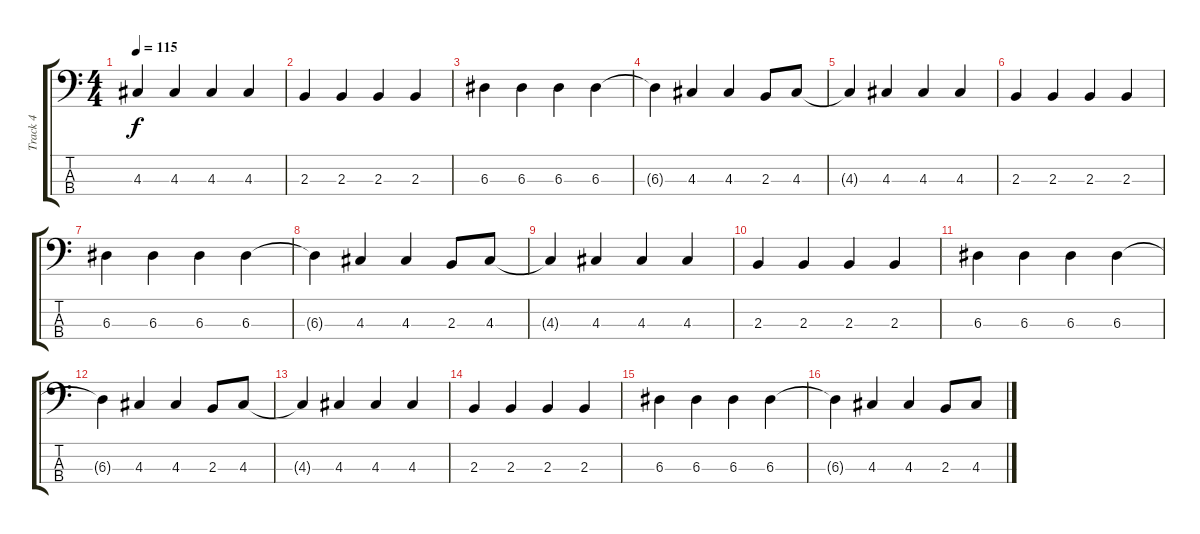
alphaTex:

\track ("Track 4" "Track 4") {instrument electricbassfinger}
\staff {score tabs}
\tuning (G2 D2 A1 E1) {hide}
\ts (4 4)
\tempo 115
\clef f4
\ks c
4.3{t}.4{dy f} 4.3.4 4.3.4 4.3.4 |
2.3.4 2.3.4 2.3.4 2.3.4 |
6.3.4 6.3.4 6.3.4 6.3.4 |
6.3{t}.4 4.3.4 4.3.4 2.3.8 4.3.8 |
4.3{t}.4 4.3.4 4.3.4 4.3.4 |
2.3.4 2.3.4 2.3.4 2.3.4 |
6.3.4 6.3.4 6.3.4 6.3.4 |
6.3{t}.4 4.3.4 4.3.4 2.3.8 4.3.8 |
4.3{t}.4 4.3.4 4.3.4 4.3.4 |
2.3.4 2.3.4 2.3.4 2.3.4 |
6.3.4 6.3.4 6.3.4 6.3.4 |
6.3{t}.4 4.3.4 4.3.4 2.3.8 4.3.8 |
4.3{t}.4 4.3.4 4.3.4 4.3.4 |
2.3.4 2.3.4 2.3.4 2.3.4 |
6.3.4 6.3.4 6.3.4 6.3.4 |
6.3{t}.4 4.3.4 4.3.4 2.3.8 4.3.8
